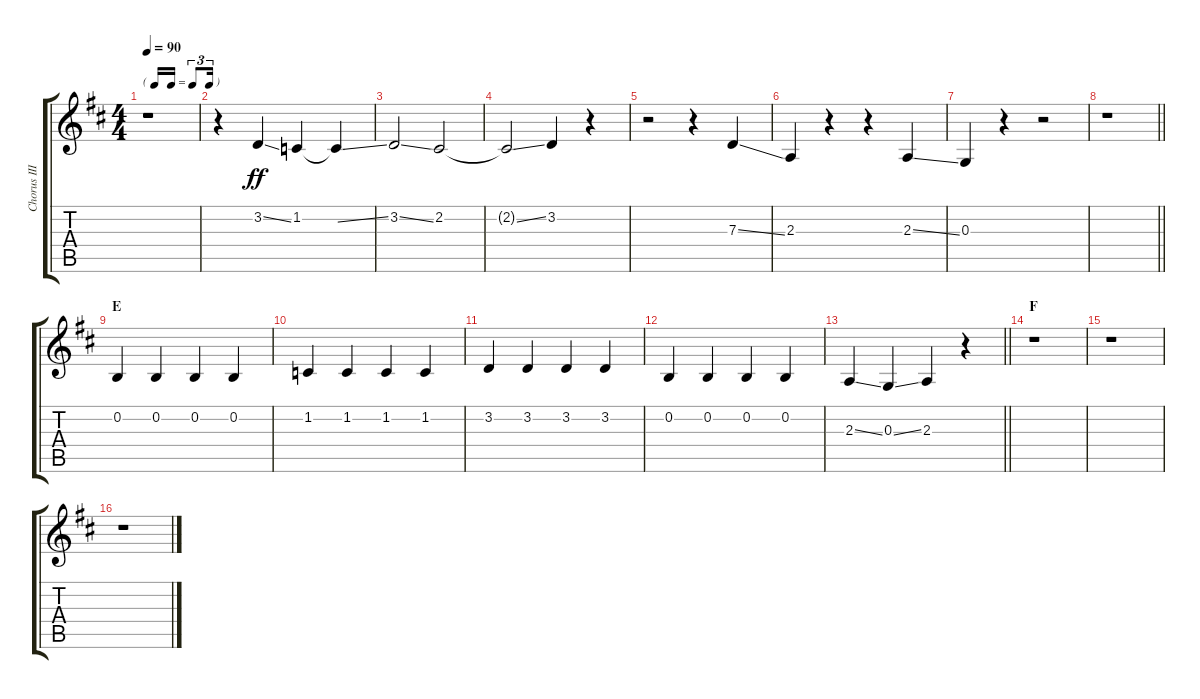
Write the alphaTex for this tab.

\track ("Chorus III" "Chorus III") {instrument voiceoohs}
\staff {score tabs}
\tuning (E4 B3 G3 D3 A2 E2) {hide}
\ts (4 4)
\tf triplet16th
\tempo 90
\clef g2
\ks d
r.1{dy ff} |
r.4 3.2{ss}.4 1.2.4 1.2{ss t}.4 |
3.2{ss}.2 2.2.2 |
2.2{ss t}.2 3.2.4 r.4 |
r.2 r.4 7.3{ss}.4 |
2.3.4 r.4 r.4 2.3{ss}.4 |
0.3.4 r.4 r.2 |
\barLineRight lightlight
r.1 |
\section ("" "E")
0.2.4 0.2.4 0.2.4 0.2.4 |
1.2.4 1.2.4 1.2.4 1.2.4 |
3.2.4 3.2.4 3.2.4 3.2.4 |
0.2.4 0.2.4 0.2.4 0.2.4 |
\barLineRight lightlight
2.3{ss}.4 0.3{ss}.4 2.3.4 r.4 |
\section ("" "F")
r.1 |
r.1 |
r.1
